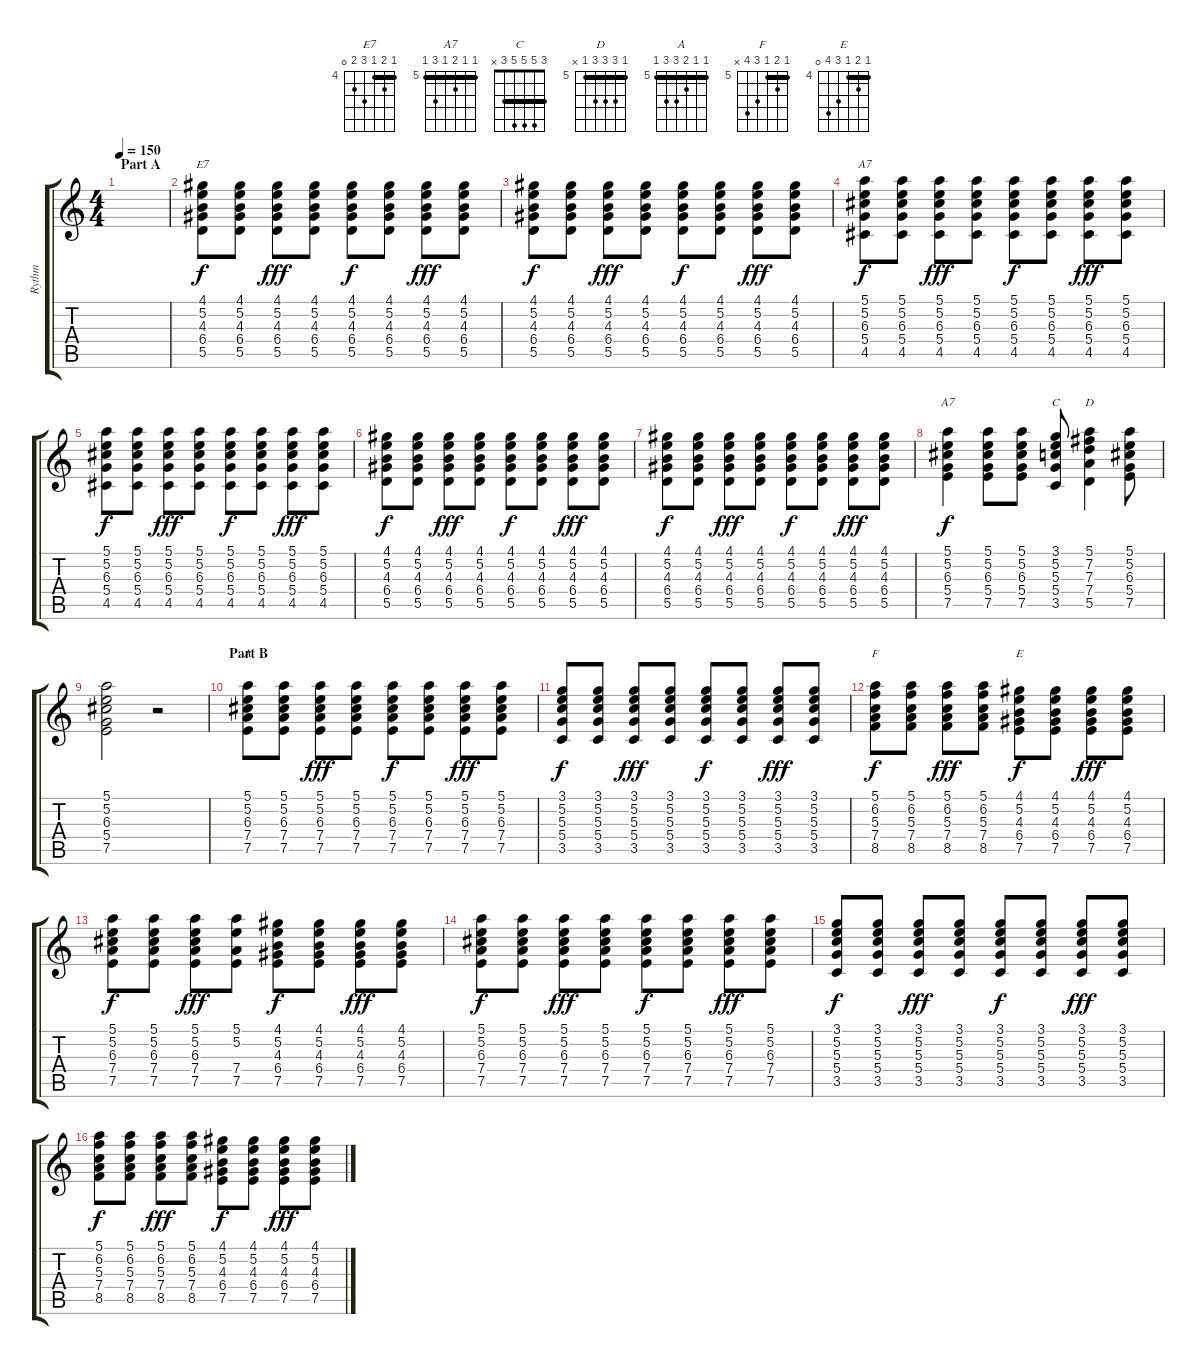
\track ("Rythm" "Rythm") {instrument acousticguitarsteel}
\staff {score tabs}
\tuning (E4 B3 G3 D3 A2 E2) {hide}
\chord ("E7" 4 5 4 6 5 0) {firstfret 4 barre 4}
\chord ("A7" 5 5 6 5 4 5) {firstfret 4 barre 5}
\chord ("A7" 5 5 6 5 7 5) {firstfret 5 barre 5}
\chord ("C" 3 5 5 5 3 x) {barre 3}
\chord ("D" 5 7 7 7 5 x) {firstfret 5 barre 5}
\chord ("A" 5 5 6 7 7 5) {firstfret 5 barre 5}
\chord ("F" 5 6 5 7 8 x) {firstfret 5 barre 5}
\chord ("E" 4 5 4 6 7 0) {firstfret 4 barre 4}
\ts (4 4)
\section ("" "Part A")
\tempo 150
\clef g2
\ks c
|
(4.1 5.2 4.3 6.4 5.5).8{ch "E7"} (4.1 5.2 4.3 6.4 5.5).8 (4.1 5.2 4.3 6.4 5.5).8{dy fff} (4.1 5.2 4.3 6.4 5.5).8 (4.1 5.2 4.3 6.4 5.5).8{dy f} (4.1 5.2 4.3 6.4 5.5).8 (4.1 5.2 4.3 6.4 5.5).8{dy fff} (4.1 5.2 4.3 6.4 5.5).8 |
(4.1 5.2 4.3 6.4 5.5).8{dy f} (4.1 5.2 4.3 6.4 5.5).8 (4.1 5.2 4.3 6.4 5.5).8{dy fff} (4.1 5.2 4.3 6.4 5.5).8 (4.1 5.2 4.3 6.4 5.5).8{dy f} (4.1 5.2 4.3 6.4 5.5).8 (4.1 5.2 4.3 6.4 5.5).8{dy fff} (4.1 5.2 4.3 6.4 5.5).8 |
(5.1 5.2 6.3 5.4 4.5).8{ch "A7" dy f} (5.1 5.2 6.3 5.4 4.5).8 (5.1 5.2 6.3 5.4 4.5).8{dy fff} (5.1 5.2 6.3 5.4 4.5).8 (5.1 5.2 6.3 5.4 4.5).8{dy f} (5.1 5.2 6.3 5.4 4.5).8 (5.1 5.2 6.3 5.4 4.5).8{dy fff} (5.1 5.2 6.3 5.4 4.5).8 |
(5.1 5.2 6.3 5.4 4.5).8{dy f} (5.1 5.2 6.3 5.4 4.5).8 (5.1 5.2 6.3 5.4 4.5).8{dy fff} (5.1 5.2 6.3 5.4 4.5).8 (5.1 5.2 6.3 5.4 4.5).8{dy f} (5.1 5.2 6.3 5.4 4.5).8 (5.1 5.2 6.3 5.4 4.5).8{dy fff} (5.1 5.2 6.3 5.4 4.5).8 |
(4.1 5.2 4.3 6.4 5.5).8{dy f} (4.1 5.2 4.3 6.4 5.5).8 (4.1 5.2 4.3 6.4 5.5).8{dy fff} (4.1 5.2 4.3 6.4 5.5).8 (4.1 5.2 4.3 6.4 5.5).8{dy f} (4.1 5.2 4.3 6.4 5.5).8 (4.1 5.2 4.3 6.4 5.5).8{dy fff} (4.1 5.2 4.3 6.4 5.5).8 |
(4.1 5.2 4.3 6.4 5.5).8{dy f} (4.1 5.2 4.3 6.4 5.5).8 (4.1 5.2 4.3 6.4 5.5).8{dy fff} (4.1 5.2 4.3 6.4 5.5).8 (4.1 5.2 4.3 6.4 5.5).8{dy f} (4.1 5.2 4.3 6.4 5.5).8 (4.1 5.2 4.3 6.4 5.5).8{dy fff} (4.1 5.2 4.3 6.4 5.5).8 |
(5.1 5.2 6.3 5.4 7.5).4{ch "A7" dy f} (5.1 5.2 6.3 5.4 7.5).8 (5.1 5.2 6.3 5.4 7.5).8 (3.1 5.2 5.3 5.4 3.5).8{ch "C"} (5.1 7.2 7.3 7.4 5.5).4{ch "D"} (5.1 5.2 6.3 5.4 7.5).8 |
(5.1 5.2 6.3 5.4 7.5).2 r.2 |
\section ("" "Part B")
(5.1 5.2 6.3 7.4 7.5).8{ch "A"} (5.1 5.2 6.3 7.4 7.5).8 (5.1 5.2 6.3 7.4 7.5).8{dy fff} (5.1 5.2 6.3 7.4 7.5).8 (5.1 5.2 6.3 7.4 7.5).8{dy f} (5.1 5.2 6.3 7.4 7.5).8 (5.1 5.2 6.3 7.4 7.5).8{dy fff} (5.1 5.2 6.3 7.4 7.5).8 |
(3.1 5.2 5.3 5.4 3.5).8{dy f} (3.1 5.2 5.3 5.4 3.5).8 (3.1 5.2 5.3 5.4 3.5).8{dy fff} (3.1 5.2 5.3 5.4 3.5).8 (3.1 5.2 5.3 5.4 3.5).8{dy f} (3.1 5.2 5.3 5.4 3.5).8 (3.1 5.2 5.3 5.4 3.5).8{dy fff} (3.1 5.2 5.3 5.4 3.5).8 |
(5.1 6.2 5.3 7.4 8.5).8{ch "F" dy f} (5.1 6.2 5.3 7.4 8.5).8 (5.1 6.2 5.3 7.4 8.5).8{dy fff} (5.1 6.2 5.3 7.4 8.5).8 (4.1 5.2 4.3 6.4 7.5).8{ch "E" dy f} (4.1 5.2 4.3 6.4 7.5).8 (4.1 5.2 4.3 6.4 7.5).8{dy fff} (4.1 5.2 4.3 6.4 7.5).8 |
(5.1 5.2 6.3 7.4 7.5).8{dy f} (5.1 5.2 6.3 7.4 7.5).8 (5.1 5.2 6.3 7.4 7.5).8{dy fff} (5.1 5.2 7.4 7.5).8 (4.1 5.2 4.3 6.4 7.5).8{dy f} (4.1 5.2 4.3 6.4 7.5).8 (4.1 5.2 4.3 6.4 7.5).8{dy fff} (4.1 5.2 4.3 6.4 7.5).8 |
(5.1 5.2 6.3 7.4 7.5).8{dy f} (5.1 5.2 6.3 7.4 7.5).8 (5.1 5.2 6.3 7.4 7.5).8{dy fff} (5.1 5.2 6.3 7.4 7.5).8 (5.1 5.2 6.3 7.4 7.5).8{dy f} (5.1 5.2 6.3 7.4 7.5).8 (5.1 5.2 6.3 7.4 7.5).8{dy fff} (5.1 5.2 6.3 7.4 7.5).8 |
(3.1 5.2 5.3 5.4 3.5).8{dy f} (3.1 5.2 5.3 5.4 3.5).8 (3.1 5.2 5.3 5.4 3.5).8{dy fff} (3.1 5.2 5.3 5.4 3.5).8 (3.1 5.2 5.3 5.4 3.5).8{dy f} (3.1 5.2 5.3 5.4 3.5).8 (3.1 5.2 5.3 5.4 3.5).8{dy fff} (3.1 5.2 5.3 5.4 3.5).8 |
(5.1 6.2 5.3 7.4 8.5).8{dy f} (5.1 6.2 5.3 7.4 8.5).8 (5.1 6.2 5.3 7.4 8.5).8{dy fff} (5.1 6.2 5.3 7.4 8.5).8 (4.1 5.2 4.3 6.4 7.5).8{dy f} (4.1 5.2 4.3 6.4 7.5).8 (4.1 5.2 4.3 6.4 7.5).8{dy fff} (4.1 5.2 4.3 6.4 7.5).8
